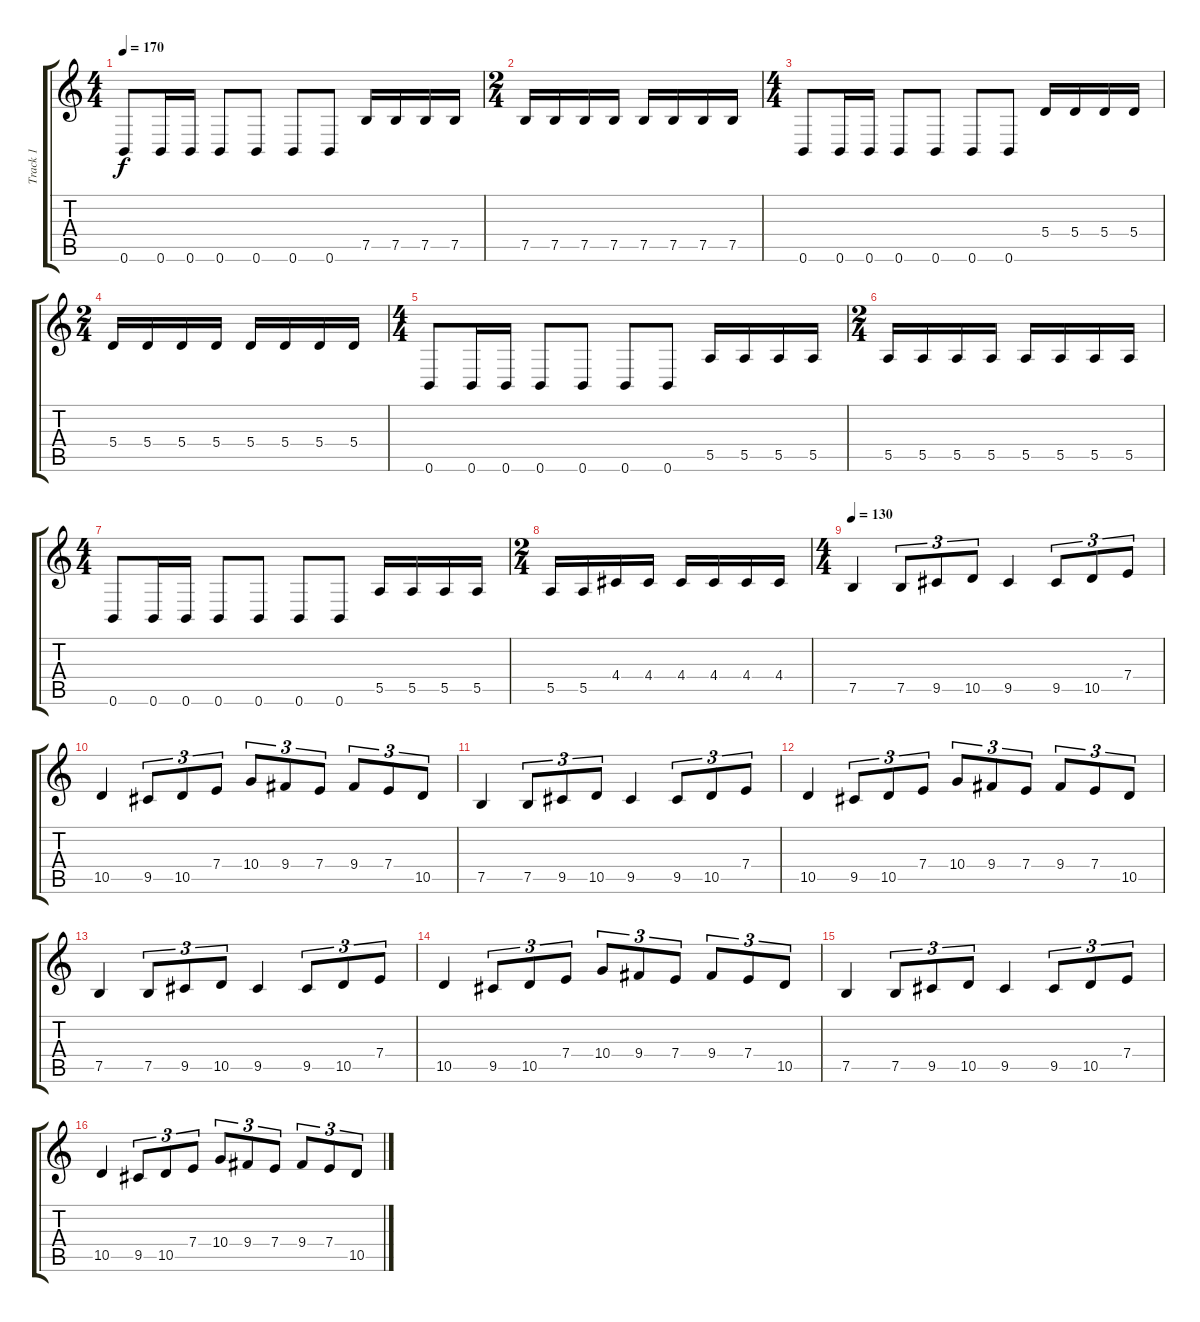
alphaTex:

\track ("Track 1" "Track 1") {instrument distortionguitar}
\staff {score tabs}
\tuning (B3 Gb3 D3 A2 E2 B1) {hide}
\ts (4 4)
\tempo 170
\clef g2
\ks c
0.6.8{dy f} 0.6.16 0.6.16 0.6.8 0.6.8 0.6.8 0.6.8 7.5.16 7.5.16 7.5.16 7.5.16 |
\ts (2 4)
7.5.16 7.5.16 7.5.16 7.5.16 7.5.16 7.5.16 7.5.16 7.5.16 |
\ts (4 4)
0.6.8 0.6.16 0.6.16 0.6.8 0.6.8 0.6.8 0.6.8 5.4.16 5.4.16 5.4.16 5.4.16 |
\ts (2 4)
5.4.16 5.4.16 5.4.16 5.4.16 5.4.16 5.4.16 5.4.16 5.4.16 |
\ts (4 4)
0.6.8 0.6.16 0.6.16 0.6.8 0.6.8 0.6.8 0.6.8 5.5.16 5.5.16 5.5.16 5.5.16 |
\ts (2 4)
5.5.16 5.5.16 5.5.16 5.5.16 5.5.16 5.5.16 5.5.16 5.5.16 |
\ts (4 4)
0.6.8 0.6.16 0.6.16 0.6.8 0.6.8 0.6.8 0.6.8 5.5.16 5.5.16 5.5.16 5.5.16 |
\ts (2 4)
5.5.16 5.5.16 4.4.16 4.4.16 4.4.16 4.4.16 4.4.16 4.4.16 |
\ts (4 4)
\tempo 130
7.5.4 7.5.8{tu (3 2)} 9.5.8{tu (3 2)} 10.5.8{tu (3 2)} 9.5.4 9.5.8{tu (3 2)} 10.5.8{tu (3 2)} 7.4.8{tu (3 2)} |
10.5.4 9.5.8{tu (3 2)} 10.5.8{tu (3 2)} 7.4.8{tu (3 2)} 10.4.8{tu (3 2)} 9.4.8{tu (3 2)} 7.4.8{tu (3 2)} 9.4.8{tu (3 2)} 7.4.8{tu (3 2)} 10.5.8{tu (3 2)} |
7.5.4 7.5.8{tu (3 2)} 9.5.8{tu (3 2)} 10.5.8{tu (3 2)} 9.5.4 9.5.8{tu (3 2)} 10.5.8{tu (3 2)} 7.4.8{tu (3 2)} |
10.5.4 9.5.8{tu (3 2)} 10.5.8{tu (3 2)} 7.4.8{tu (3 2)} 10.4.8{tu (3 2)} 9.4.8{tu (3 2)} 7.4.8{tu (3 2)} 9.4.8{tu (3 2)} 7.4.8{tu (3 2)} 10.5.8{tu (3 2)} |
7.5.4 7.5.8{tu (3 2)} 9.5.8{tu (3 2)} 10.5.8{tu (3 2)} 9.5.4 9.5.8{tu (3 2)} 10.5.8{tu (3 2)} 7.4.8{tu (3 2)} |
10.5.4 9.5.8{tu (3 2)} 10.5.8{tu (3 2)} 7.4.8{tu (3 2)} 10.4.8{tu (3 2)} 9.4.8{tu (3 2)} 7.4.8{tu (3 2)} 9.4.8{tu (3 2)} 7.4.8{tu (3 2)} 10.5.8{tu (3 2)} |
7.5.4 7.5.8{tu (3 2)} 9.5.8{tu (3 2)} 10.5.8{tu (3 2)} 9.5.4 9.5.8{tu (3 2)} 10.5.8{tu (3 2)} 7.4.8{tu (3 2)} |
10.5.4 9.5.8{tu (3 2)} 10.5.8{tu (3 2)} 7.4.8{tu (3 2)} 10.4.8{tu (3 2)} 9.4.8{tu (3 2)} 7.4.8{tu (3 2)} 9.4.8{tu (3 2)} 7.4.8{tu (3 2)} 10.5.8{tu (3 2)}
